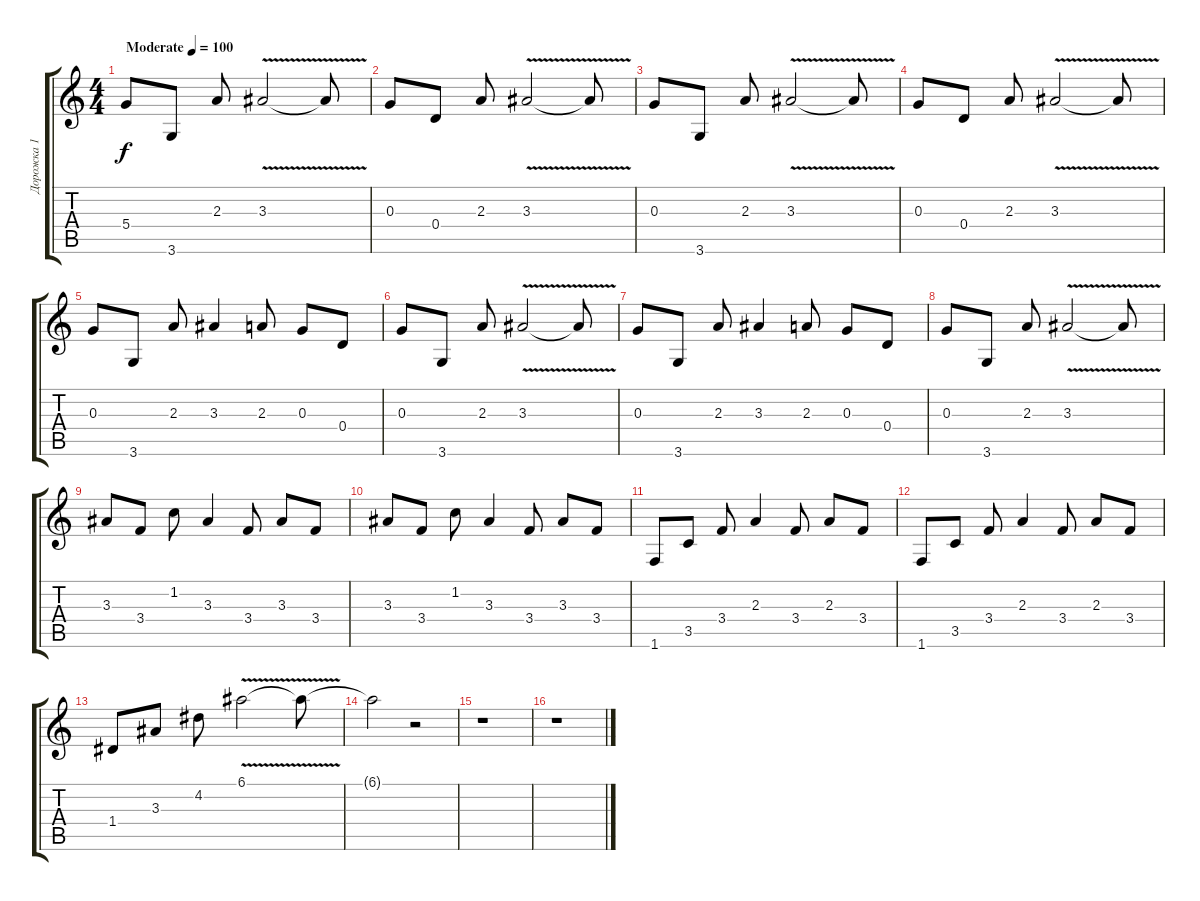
\track ("Дорожка 1" "Дорожка 1") {instrument electricguitarclean}
\staff {score tabs}
\tuning (E4 B3 G3 D3 A2 E2) {hide}
\ts (4 4)
\tempo (100 "Moderate")
\clef g2
\ks c
5.4.8{dy f instrument electricguitarclean} 3.6.8 2.3.8 3.3{v}.2 3.3{t}.8 |
0.3.8 0.4.8 2.3.8 3.3{v}.2 3.3{t}.8 |
0.3.8 3.6.8 2.3.8 3.3{v}.2 3.3{t}.8 |
0.3.8 0.4.8 2.3.8 3.3{v}.2 3.3{t}.8 |
0.3.8 3.6.8 2.3.8 3.3.4 2.3.8 0.3.8 0.4.8 |
0.3.8 3.6.8 2.3.8 3.3{v}.2 3.3{t}.8 |
0.3.8 3.6.8 2.3.8 3.3.4 2.3.8 0.3.8 0.4.8 |
0.3.8 3.6.8 2.3.8 3.3{v}.2 3.3{t}.8 |
3.3.8 3.4.8 1.2.8 3.3.4 3.4.8 3.3.8 3.4.8 |
3.3.8 3.4.8 1.2.8 3.3.4 3.4.8 3.3.8 3.4.8 |
1.6.8 3.5.8 3.4.8 2.3.4 3.4.8 2.3.8 3.4.8 |
1.6.8 3.5.8 3.4.8 2.3.4 3.4.8 2.3.8 3.4.8 |
1.4.8 3.3.8 4.2.8 6.1{v}.2 6.1{t}.8 |
6.1{t}.2 r.2 |
r.1 |
r.1
